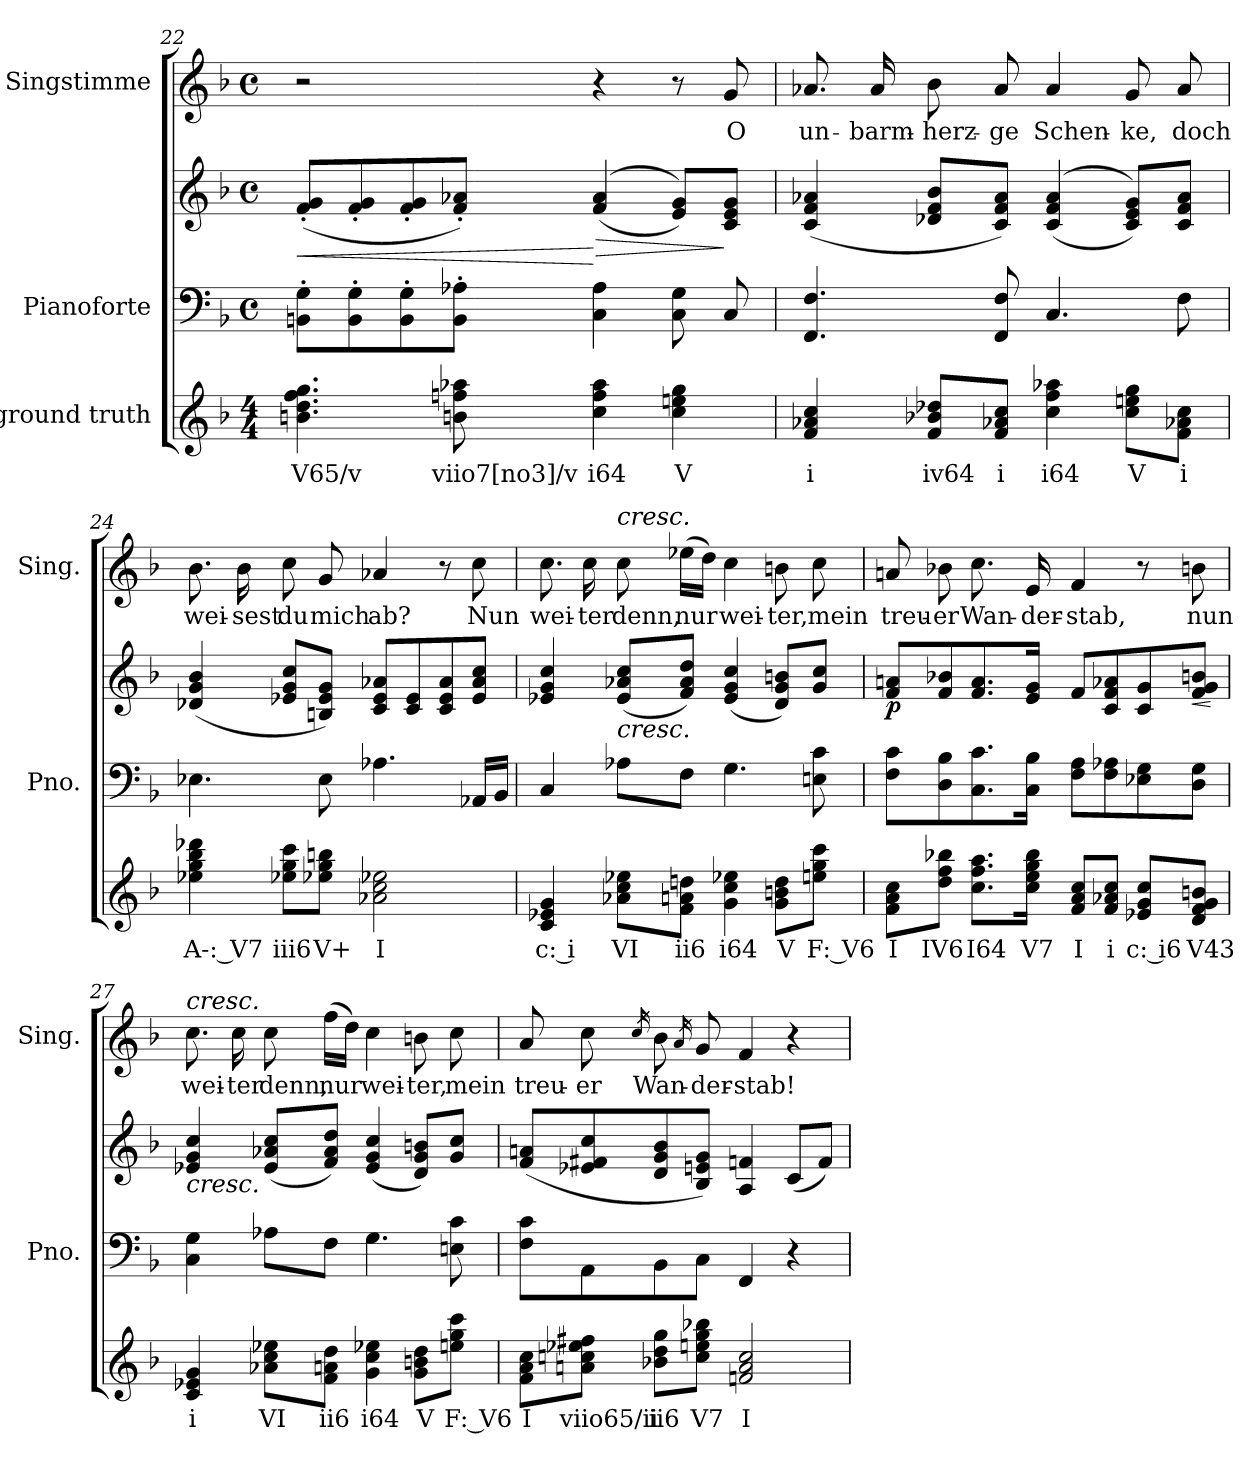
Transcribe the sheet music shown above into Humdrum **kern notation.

**kern	**text	**kern	**kern	**dynam	**kern	**text
*part3	*part3	*part2	*part2	*part2	*part1	*part1
*staff4	*staff4	*staff3	*staff2	*staff2/3	*staff1	*staff1
*I"ground truth	*	*I"Pianoforte	*	*	*I"Singstimme	*
*	*	*I'Pno.	*	*	*I'Sing.	*
*	*	*clefF4	*clefG2	*	*clefG2	*
*k[b-]	*	*k[b-]	*k[b-]	*	*k[b-]	*
*M4/4	*	*M4/4	*M4/4	*	*M4/4	*
*	*	*met(c)	*met(c)	*	*met(c)	*
=22	=22	=22	=22	=22	=22	=22
!	!	!	!	!LO:HP:b	!	!
4.bn 4.dd 4.ff 4.gg	V65/v	8BBn\' 8G\'L	(<8f/' 8g/'L	<	2r	.
.	.	8BB\' 8G\'	8f/' 8g/'	.	.	.
.	.	8BB\' 8G\'	8f/' 8g/'	.	.	.
8bn 8ffn 8aa-X	viio7[no3]/v	8BB\' 8A-X\'J	8f/' 8a-X/'J)	.	.	.
!	!	!	!	!LO:HP:n=1:b	!	!
4cc 4ff 4aa-	i64	4C\ 4A-\	(<(<4f/ 4a-/	[ >	4r	.
4cc 4een 4gg	V	8C\ 8G\	8e/ 8g/L))	.	8r	.
!	!	!	!	!	!	!LO:LY:b
.	.	8C/	8c/ 8e/ 8g/J	]	8g/	O
=23	=23	=23	=23	=23	=23	=23
!	!	!	!	!	!	!LO:LY:b
4f 4a-X 4cc	i	4.FF/ 4.F/	(<4c/ 4f/ 4a-X/	.	8.a-X/	un-
!	!	!	!	!	!	!LO:LY:b
.	.	.	.	.	16a-/	-barm-
!	!	!	!	!	!	!LO:LY:b
8f 8b-X 8dd-XL	iv64	.	8d-X/ 8f/ 8b-/L	.	8b-\	-herz-
!	!	!	!	!	!	!LO:LY:b
8f 8a-X 8ccJ	i	8FF/ 8F/	8c/ 8f/ 8a-/J)	.	8a-/	-ge
!	!	!	!	!	!	!LO:LY:b
4cc 4ff 4aa-X	i64	4.C/	(<(>4c/ 4f/ 4a-/	.	4a-/	Schen-
!	!	!	!	!	!	!LO:LY:b
8cc 8een 8ggL	V	.	8c/ 8e/ 8g/L))	.	8g/	-ke,
!	!	!	!	!	!	!LO:LY:b
8f 8a-X 8ccJ	i	8F\	8c/ 8f/ 8a-/J	.	8a-/	doch
!!LO:LB:g=z
=24	=24	=24	=24	=24	=24	=24
!	!	!	!	!	!	!LO:LY:b
4ee-X 4gg 4bb- 4ddd-X	A-: V7	4.E-X\	(<4d-X/ 4g/ 4b-/	.	8.b-\	wei-
!	!	!	!	!	!	!LO:LY:b
.	.	.	.	.	16b-\	-sest
!	!	!	!	!	!	!LO:LY:b
8ee-X 8gg 8cccL	iii6	.	8e-X/ 8g/ 8cc/L	.	8cc\	du
!	!	!	!	!	!	!LO:LY:b
8ee-X 8gg 8bbnJ	V+	8E-\	8Bn/ 8e-/ 8g/J)	.	8g/	mich
!	!	!	!	!	!	!LO:LY:b
2a-X 2cc 2ee-X	I	4.A-X\	8c/ 8e-/ 8a-X/L	.	4a-X/	ab?
.	.	.	8c/ 8e-/	.	.	.
.	.	.	8c/ 8e-/ 8a-/	.	8r	.
!	!	!	!	!	!	!LO:LY:b
.	.	16AA-X/LL	8e-/ 8a-/ 8cc/J	.	8cc\	Nun
.	.	16BB-/JJ	.	.	.	.
=25	=25	=25	=25	=25	=25	=25
!	!	!	!	!	!	!LO:LY:b
4c 4e-X 4g	c: i	4C/	4e-X/ 4g/ 4cc/	.	8.cc\	wei-
!	!	!	!	!	!	!LO:LY:b
.	.	.	.	.	16cc\	-ter
!	!	!	!	!	!LO:TX:a:i:t=cresc.	!
!	!	!	!LO:TX:b:i:t=cresc.	!	!	!
!	!	!	!	!	!	!LO:LY:b
8a-X 8cc 8ee-XL	VI	8A-X\L	(<8e-/ 8a-X/ 8cc/L	.	8cc\	denn,
!	!	!	!	!	!	!LO:LY:b
8f 8an 8ddnJ	ii6	8F\J	8f/ 8a-/ 8dd/J)	.	(>16ee-X\LL	nur
.	.	.	.	.	16dd\JJ)	.
!	!	!	!	!	!	!LO:LY:b
4g 4cc 4ee-X	i64	4.G\	(<4e-/ 4g/ 4cc/	.	4cc\	wei-
!	!	!	!	!	!	!LO:LY:b
8g 8bn 8ddL	V	.	8d/ 8g/ 8bn/L)	.	8bn\	-ter,
!	!	!	!	!	!	!LO:LY:b
8een 8gg 8cccJ	F: V6	8En\ 8c\	8g/ 8cc/J	.	8cc\	mein
=26	=26	=26	=26	=26	=26	=26
!	!	!	!	!LO:DY:b	!	!LO:LY:b
8f 8a 8ccL	I	8F\ 8c\L	8f/ 8an/L	p	8an/	treu-
!	!	!	!	!	!	!LO:LY:b
8dd 8ff 8bb-XJ	IV6	8D\ 8B-\	8f/ 8b-X/	.	8b-X\	-er
!	!	!	!	!	!	!LO:LY:b
8.cc 8.ff 8.aaL	I64	8.C\ 8.c\	8.f/ 8.a/	.	8.cc\	Wan-
!	!	!	!	!	!	!LO:LY:b
16cc 16ee 16gg 16bb-Jk	V7	16C\ 16B-\Jk	16e/ 16g/Jk	.	16e/	-der-
!	!	!	!	!	!	!LO:LY:b
8f 8a 8ccL	I	8F\ 8A\L	8f/L	.	4f/	-stab,
8f 8a-X 8ccJ	i	8F\ 8A-X\	8c/ 8f/ 8a-X/	.	.	.
8e-X 8g 8ccL	c: i6	8E-X\ 8G\	8c/ 8g/	.	8r	.
!	!	!	!	!LO:HP:b	!	!
!	!	!	!	!	!	!LO:LY:b
8d 8f 8g 8bnJ	V43	8D\ 8G\J	8f/ 8g/ 8bn/J	<	8bn\	nun
.	.	.	.	[	.	.
!!LO:LB:g=z
=27	=27	=27	=27	=27	=27	=27
!	!	!	!	!	!LO:TX:a:i:t=cresc.	!
!	!	!	!LO:TX:b:i:t=cresc.	!	!	!
!	!	!	!	!	!	!LO:LY:b
4c 4e-X 4g	i	4C\ 4G\	4e-X/ 4g/ 4cc/	.	8.cc\	wei-
!	!	!	!	!	!	!LO:LY:b
.	.	.	.	.	16cc\	-ter
!	!	!	!	!	!	!LO:LY:b
8a-X 8cc 8ee-XL	VI	8A-X\L	(<8e-/ 8a-X/ 8cc/L	.	8cc\	denn,
!	!	!	!	!	!	!LO:LY:b
8f 8an 8ddJ	ii6	8F\J	8f/ 8a-/ 8dd/J)	.	(>16ff\LL	nur
.	.	.	.	.	16dd\JJ)	.
!	!	!	!	!	!	!LO:LY:b
4g 4cc 4ee-X	i64	4.G\	(<4e-/ 4g/ 4cc/	.	4cc\	wei-
!	!	!	!	!	!	!LO:LY:b
8g 8bn 8ddL	V	.	8d/ 8g/ 8bn/L)	.	8bn\	-ter,
!	!	!	!	!	!	!LO:LY:b
8een 8gg 8cccJ	F: V6	8En\ 8c\	8g/ 8cc/J	.	8cc\	mein
=28	=28	=28	=28	=28	=28	=28
!	!	!	!	!	!	!LO:LY:b
8f 8a 8ccL	I	8F\ 8c\L	(<8f/ 8an/L	.	8a/	treu-
!	!	!	!	!	!	!LO:LY:b
8an 8ccn 8ee-X 8ff#XJ	viio65/ii	8AA\	8e-X/ 8f#X/ 8cc/	.	8cc\	-er
.	.	.	.	.	16qcc/	.
!	!	!	!	!	!	!LO:LY:b
8b-X 8dd 8ggL	ii6	8BB-\	8d/ 8g/ 8b-/	.	8b-\	Wan-
.	.	.	.	.	16qa/	.
!	!	!	!	!	!	!LO:LY:b
8cc 8een 8gg 8bb-XJ	V7	8C\J	8B-/ 8en/ 8g/J)	.	8g/	-der-
!	!	!	!	!	!	!LO:LY:b
2fn 2a 2cc	I	4FF/	4A/ 4fn/	.	4f/	-stab!
.	.	4r	(<8c/L	.	4r	.
.	.	.	8f/J)	.	.	.
=	=	=	=	=	=	=
*-	*-	*-	*-	*-	*-	*-
